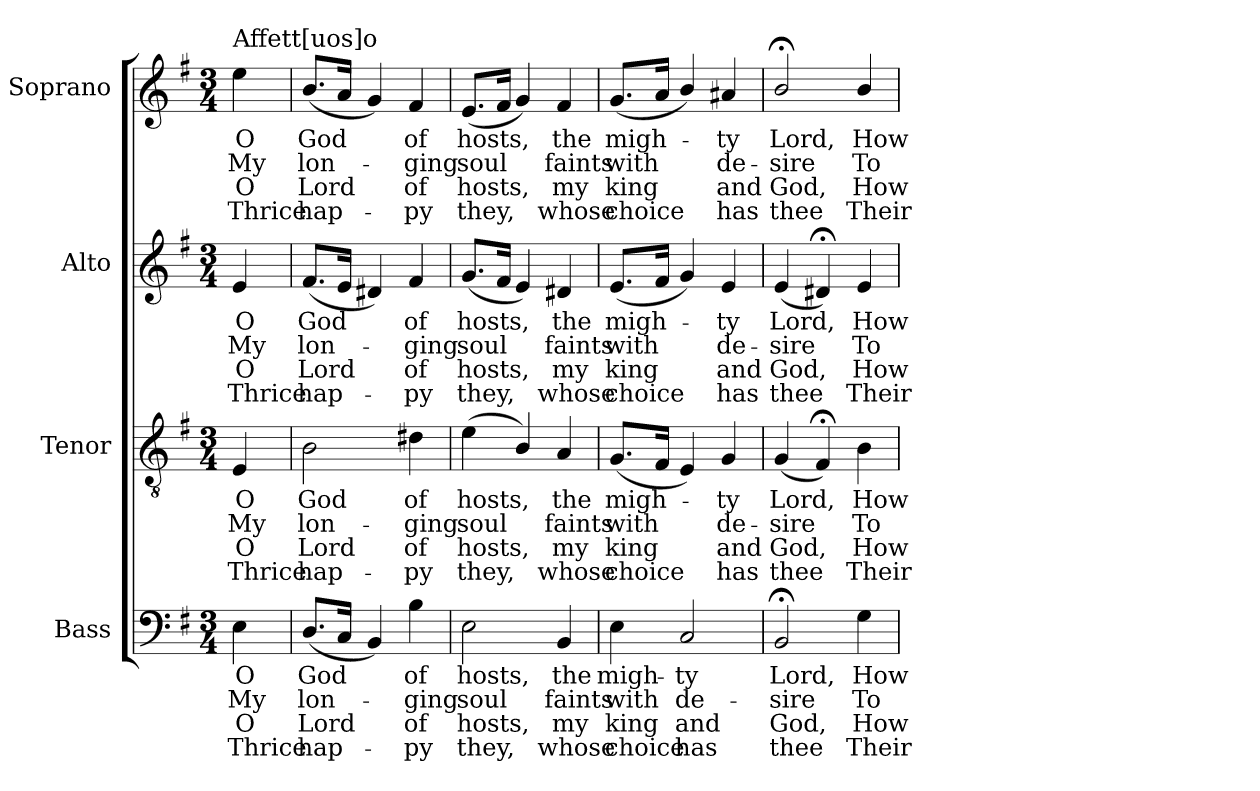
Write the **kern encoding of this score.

**kern	**text	**text	**text	**text	**kern	**text	**text	**text	**text	**kern	**text	**text	**text	**text	**kern	**text	**text	**text	**text
*part4	*part4	*part4	*part4	*part4	*part3	*part3	*part3	*part3	*part3	*part2	*part2	*part2	*part2	*part2	*part1	*part1	*part1	*part1	*part1
*staff4	*staff4	*staff4	*staff4	*staff4	*staff3	*staff3	*staff3	*staff3	*staff3	*staff2	*staff2	*staff2	*staff2	*staff2	*staff1	*staff1	*staff1	*staff1	*staff1
*I"Bass	*	*	*	*	*I"Tenor	*	*	*	*	*I"Alto	*	*	*	*	*I"Soprano	*	*	*	*
*I'B.	*	*	*	*	*I'T.	*	*	*	*	*I'A.	*	*	*	*	*I'S.	*	*	*	*
!!LO:PB:g=z
*clefF4	*	*	*	*	*clefGv2	*	*	*	*	*clefG2	*	*	*	*	*clefG2	*	*	*	*
*	*	*	*	*	*ITrd7c12	*	*	*	*	*	*	*	*	*	*	*	*	*	*
*k[f#]	*	*	*	*	*k[f#]	*	*	*	*	*k[f#]	*	*	*	*	*k[f#]	*	*	*	*
*e:	*	*	*	*	*e:	*	*	*	*	*e:	*	*	*	*	*e:	*	*	*	*
*M3/4	*	*	*	*	*M3/4	*	*	*	*	*M3/4	*	*	*	*	*M3/4	*	*	*	*
=	=	=	=	=	=	=	=	=	=	=	=	=	=	=	=	=	=	=	=
!	!LO:LY:b:color=#000000	!LO:LY:b:color=#000000	!LO:LY:b:color=#000000	!LO:LY:b:color=#000000	!	!	!	!	!	!	!	!	!	!	!	!	!	!	!
!	!	!	!	!	!	!LO:LY:b:color=#000000	!LO:LY:b:color=#000000	!LO:LY:b:color=#000000	!LO:LY:b:color=#000000	!	!	!	!	!	!	!	!	!	!
!	!	!	!	!	!	!	!	!	!	!	!LO:LY:b:color=#000000	!LO:LY:b:color=#000000	!LO:LY:b:color=#000000	!LO:LY:b:color=#000000	!	!	!	!	!
!	!	!	!	!	!	!	!	!	!	!	!	!	!	!	!LO:TX:a:t=Affett[uos]o	!	!	!	!
!	!	!	!	!	!	!	!	!	!	!	!	!	!	!	!	!LO:LY:b:color=#000000	!LO:LY:b:color=#000000	!LO:LY:b:color=#000000	!LO:LY:b:color=#000000
4Ei\	O	My	O	Thrice	4EEi/	O	My	O	Thrice	4ei/	O	My	O	Thrice	4eei\	O	My	O	Thrice
=1	=1	=1	=1	=1	=1	=1	=1	=1	=1	=1	=1	=1	=1	=1	=1	=1	=1	=1	=1
!	!LO:LY:b:color=#000000	!LO:LY:b:color=#000000	!LO:LY:b:color=#000000	!LO:LY:b:color=#000000	!	!	!	!	!	!	!	!	!	!	!	!	!	!	!
!	!	!	!	!	!	!LO:LY:b:color=#000000	!LO:LY:b:color=#000000	!LO:LY:b:color=#000000	!LO:LY:b:color=#000000	!	!	!	!	!	!	!	!	!	!
!	!	!	!	!	!	!	!	!	!	!	!LO:LY:b:color=#000000	!LO:LY:b:color=#000000	!LO:LY:b:color=#000000	!LO:LY:b:color=#000000	!	!	!	!	!
!	!	!	!	!	!	!	!	!	!	!	!	!	!	!	!	!LO:LY:b:color=#000000	!LO:LY:b:color=#000000	!LO:LY:b:color=#000000	!LO:LY:b:color=#000000
(8.Di/L	God	lon-	Lord	hap-	2BBi\	God	lon-	Lord	hap-	(8.f#i/L	God	lon-	Lord	hap-	(8.bi/L	God	lon-	Lord	hap-
16Ci/Jk	.	.	.	.	.	.	.	.	.	16ei/Jk	.	.	.	.	16ai/Jk	.	.	.	.
4BBi/)	.	.	.	.	.	.	.	.	.	4d#Xi/)	.	.	.	.	4gi/)	.	.	.	.
!	!LO:LY:b:color=#000000	!LO:LY:b:color=#000000	!LO:LY:b:color=#000000	!LO:LY:b:color=#000000	!	!	!	!	!	!	!	!	!	!	!	!	!	!	!
!	!	!	!	!	!	!LO:LY:b:color=#000000	!LO:LY:b:color=#000000	!LO:LY:b:color=#000000	!LO:LY:b:color=#000000	!	!	!	!	!	!	!	!	!	!
!	!	!	!	!	!	!	!	!	!	!	!LO:LY:b:color=#000000	!LO:LY:b:color=#000000	!LO:LY:b:color=#000000	!LO:LY:b:color=#000000	!	!	!	!	!
!	!	!	!	!	!	!	!	!	!	!	!	!	!	!	!	!LO:LY:b:color=#000000	!LO:LY:b:color=#000000	!LO:LY:b:color=#000000	!LO:LY:b:color=#000000
4Bi\	of	-ging	-of	py	4D#Xi\	of	-ging	-of	py	4f#i/	of	-ging	-of	py	4f#i/	of	-ging	-of	py
=2	=2	=2	=2	=2	=2	=2	=2	=2	=2	=2	=2	=2	=2	=2	=2	=2	=2	=2	=2
!	!LO:LY:b:color=#000000	!LO:LY:b:color=#000000	!LO:LY:b:color=#000000	!LO:LY:b:color=#000000	!	!	!	!	!	!	!	!	!	!	!	!	!	!	!
!	!	!	!	!	!	!LO:LY:b:color=#000000	!LO:LY:b:color=#000000	!LO:LY:b:color=#000000	!LO:LY:b:color=#000000	!	!	!	!	!	!	!	!	!	!
!	!	!	!	!	!	!	!	!	!	!	!LO:LY:b:color=#000000	!LO:LY:b:color=#000000	!LO:LY:b:color=#000000	!LO:LY:b:color=#000000	!	!	!	!	!
!	!	!	!	!	!	!	!	!	!	!	!	!	!	!	!	!LO:LY:b:color=#000000	!LO:LY:b:color=#000000	!LO:LY:b:color=#000000	!LO:LY:b:color=#000000
2Ei\	hosts,	soul	hosts,	they,	(4Ei\	hosts,	soul	hosts,	they,	(8.gi/L	hosts,	soul	hosts,	they,	(8.ei/L	hosts,	soul	hosts,	they,
.	.	.	.	.	.	.	.	.	.	16f#i/Jk	.	.	.	.	16f#i/Jk	.	.	.	.
.	.	.	.	.	4BBi/)	.	.	.	.	4ei/)	.	.	.	.	4gi/)	.	.	.	.
!	!LO:LY:b:color=#000000	!LO:LY:b:color=#000000	!LO:LY:b:color=#000000	!LO:LY:b:color=#000000	!	!	!	!	!	!	!	!	!	!	!	!	!	!	!
!	!	!	!	!	!	!LO:LY:b:color=#000000	!LO:LY:b:color=#000000	!LO:LY:b:color=#000000	!LO:LY:b:color=#000000	!	!	!	!	!	!	!	!	!	!
!	!	!	!	!	!	!	!	!	!	!	!LO:LY:b:color=#000000	!LO:LY:b:color=#000000	!LO:LY:b:color=#000000	!LO:LY:b:color=#000000	!	!	!	!	!
!	!	!	!	!	!	!	!	!	!	!	!	!	!	!	!	!LO:LY:b:color=#000000	!LO:LY:b:color=#000000	!LO:LY:b:color=#000000	!LO:LY:b:color=#000000
4BBi/	the	faints	my	whose	4AAi/	the	faints	my	whose	4d#Xi/	the	faints	my	whose	4f#i/	the	faints	my	whose
=3	=3	=3	=3	=3	=3	=3	=3	=3	=3	=3	=3	=3	=3	=3	=3	=3	=3	=3	=3
!	!LO:LY:b:color=#000000	!LO:LY:b:color=#000000	!LO:LY:b:color=#000000	!LO:LY:b:color=#000000	!	!	!	!	!	!	!	!	!	!	!	!	!	!	!
!	!	!	!	!	!	!LO:LY:b:color=#000000	!LO:LY:b:color=#000000	!LO:LY:b:color=#000000	!LO:LY:b:color=#000000	!	!	!	!	!	!	!	!	!	!
!	!	!	!	!	!	!	!	!	!	!	!LO:LY:b:color=#000000	!LO:LY:b:color=#000000	!LO:LY:b:color=#000000	!LO:LY:b:color=#000000	!	!	!	!	!
!	!	!	!	!	!	!	!	!	!	!	!	!	!	!	!	!LO:LY:b:color=#000000	!LO:LY:b:color=#000000	!LO:LY:b:color=#000000	!LO:LY:b:color=#000000
4Ei\	migh-	with	king	choice	(8.GGi/L	migh-	with	king	choice	(8.ei/L	migh-	with	king	choice	(8.gi/L	migh-	with	king	choice
.	.	.	.	.	16FF#i/Jk	.	.	.	.	16f#i/Jk	.	.	.	.	16ai/Jk	.	.	.	.
!	!LO:LY:b:color=#000000	!LO:LY:b:color=#000000	!LO:LY:b:color=#000000	!LO:LY:b:color=#000000	!	!	!	!	!	!	!	!	!	!	!	!	!	!	!
2Ci/	-ty	de-	and	has	4EEi/)	.	.	.	.	4gi/)	.	.	.	.	4bi/)	.	.	.	.
!	!	!	!	!	!	!LO:LY:b:color=#000000	!LO:LY:b:color=#000000	!LO:LY:b:color=#000000	!LO:LY:b:color=#000000	!	!	!	!	!	!	!	!	!	!
!	!	!	!	!	!	!	!	!	!	!	!LO:LY:b:color=#000000	!LO:LY:b:color=#000000	!LO:LY:b:color=#000000	!LO:LY:b:color=#000000	!	!	!	!	!
!	!	!	!	!	!	!	!	!	!	!	!	!	!	!	!	!LO:LY:b:color=#000000	!LO:LY:b:color=#000000	!LO:LY:b:color=#000000	!LO:LY:b:color=#000000
.	.	.	.	.	4GGi/	-ty	de-	and	has	4ei/	-ty	de-	and	has	4a#Xi/	-ty	de-	and	has
=4	=4	=4	=4	=4	=4	=4	=4	=4	=4	=4	=4	=4	=4	=4	=4	=4	=4	=4	=4
!	!LO:LY:b:color=#000000	!LO:LY:b:color=#000000	!LO:LY:b:color=#000000	!LO:LY:b:color=#000000	!	!	!	!	!	!	!	!	!	!	!	!	!	!	!
!	!	!	!	!	!	!LO:LY:b:color=#000000	!LO:LY:b:color=#000000	!LO:LY:b:color=#000000	!LO:LY:b:color=#000000	!	!	!	!	!	!	!	!	!	!
!	!	!	!	!	!	!	!	!	!	!	!LO:LY:b:color=#000000	!LO:LY:b:color=#000000	!LO:LY:b:color=#000000	!LO:LY:b:color=#000000	!	!	!	!	!
!	!	!	!	!	!	!	!	!	!	!	!	!	!	!	!	!LO:LY:b:color=#000000	!LO:LY:b:color=#000000	!LO:LY:b:color=#000000	!LO:LY:b:color=#000000
2BB;i/	Lord,	-sire	God,	thee	(4GGi/	Lord,	-sire	God,	thee	(4ei/	Lord,	-sire	God,	thee	2b;i/	Lord,	-sire	God,	thee
.	.	.	.	.	4FF#;i/)	.	.	.	.	4d#X;i/)	.	.	.	.	.	.	.	.	.
!	!LO:LY:b:color=#000000	!LO:LY:b:color=#000000	!LO:LY:b:color=#000000	!LO:LY:b:color=#000000	!	!	!	!	!	!	!	!	!	!	!	!	!	!	!
!	!	!	!	!	!	!LO:LY:b:color=#000000	!LO:LY:b:color=#000000	!LO:LY:b:color=#000000	!LO:LY:b:color=#000000	!	!	!	!	!	!	!	!	!	!
!	!	!	!	!	!	!	!	!	!	!	!LO:LY:b:color=#000000	!LO:LY:b:color=#000000	!LO:LY:b:color=#000000	!LO:LY:b:color=#000000	!	!	!	!	!
!	!	!	!	!	!	!	!	!	!	!	!	!	!	!	!	!LO:LY:b:color=#000000	!LO:LY:b:color=#000000	!LO:LY:b:color=#000000	!LO:LY:b:color=#000000
4Gi\	How	To	How	Their	4BBi\	How	To	How	Their	4ei/	How	To	How	Their	4bi/	How	To	How	Their
=	=	=	=	=	=	=	=	=	=	=	=	=	=	=	=	=	=	=	=
*-	*-	*-	*-	*-	*-	*-	*-	*-	*-	*-	*-	*-	*-	*-	*-	*-	*-	*-	*-
